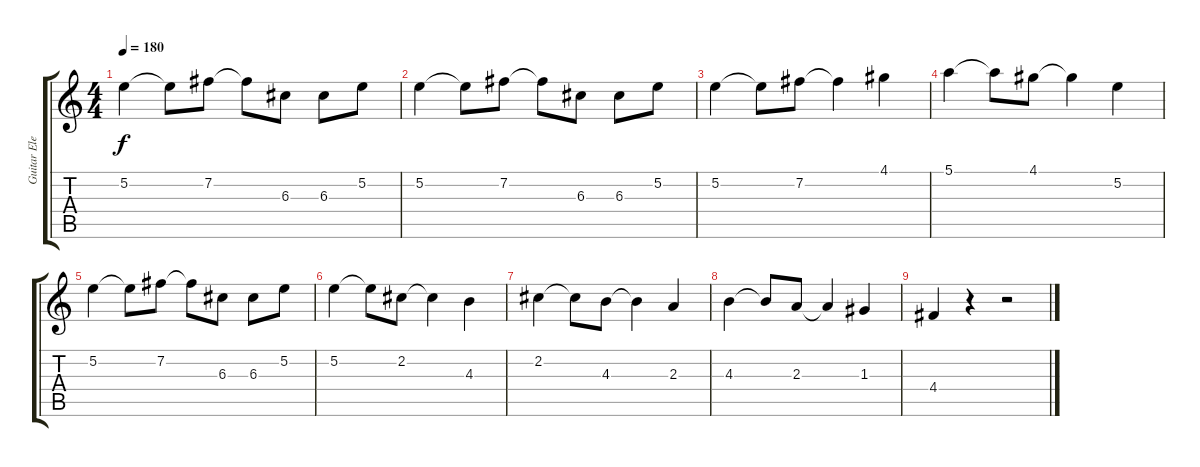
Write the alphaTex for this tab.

\track ("Guitar Electrique" "Guitar Ele") {instrument distortionguitar}
\staff {score tabs}
\tuning (E4 B3 G3 D3 A2 E2) {hide}
\ts (4 4)
\tempo 180
\clef g2
\ks c
5.2.4{dy f} 5.2{t}.8 7.2.8 7.2{t}.8 6.3.8 6.3.8 5.2.8 |
5.2.4 5.2{t}.8 7.2.8 7.2{t}.8 6.3.8 6.3.8 5.2.8 |
5.2.4 5.2{t}.8 7.2.8 7.2{t}.4 4.1.4 |
5.1.4 5.1{t}.8 4.1.8 4.1{t}.4 5.2.4 |
5.2.4 5.2{t}.8 7.2.8 7.2{t}.8 6.3.8 6.3.8 5.2.8 |
5.2.4 5.2{t}.8 2.2.8 2.2{t}.4 4.3.4 |
2.2.4 2.2{t}.8 4.3.8 4.3{t}.4 2.3.4 |
4.3.4 4.3{t}.8 2.3.8 2.3{t}.4 1.3.4 |
4.4.4 r.4 r.2
